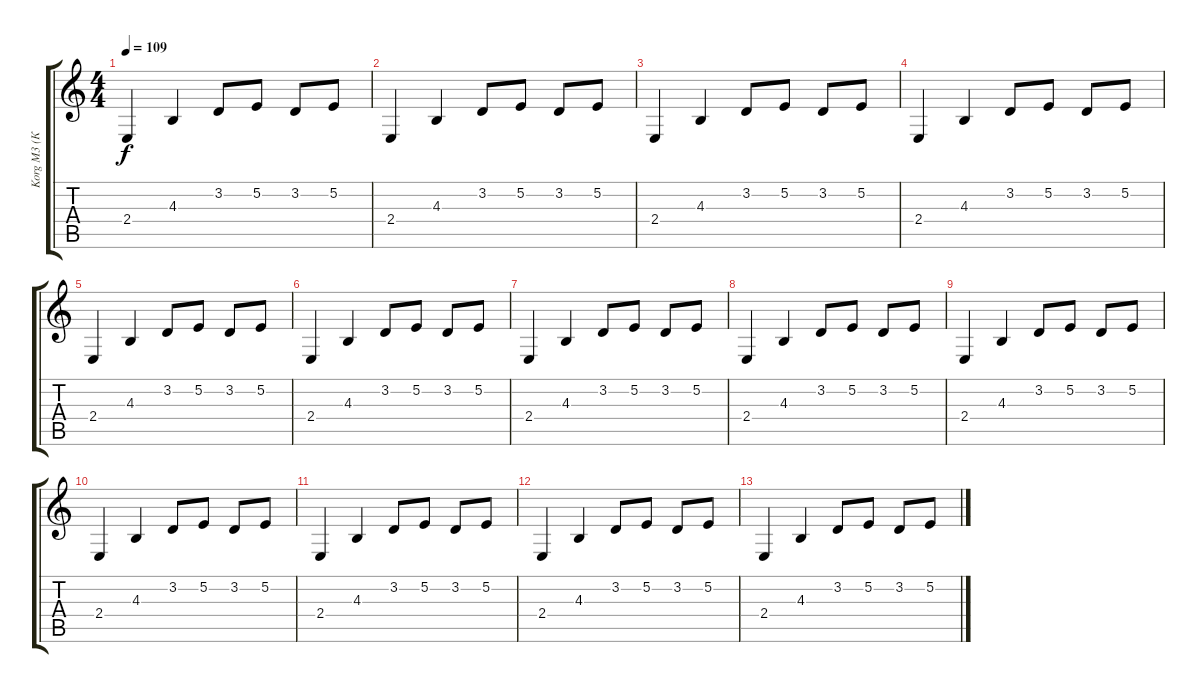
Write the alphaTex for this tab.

\track ("Korg M3 (Константин Бекрев)" "Korg M3 (К") {instrument pad1newage}
\staff {score tabs}
\tuning (E4 B3 G3 D3 A2 E2) {hide}
\ts (4 4)
\tempo 109
\clef g2
\ks c
2.4.4{dy f} 4.3.4 3.2.8 5.2.8 3.2.8 5.2.8 |
2.4.4 4.3.4 3.2.8 5.2.8 3.2.8 5.2.8 |
2.4.4 4.3.4 3.2.8 5.2.8 3.2.8 5.2.8 |
2.4.4 4.3.4 3.2.8 5.2.8 3.2.8 5.2.8 |
2.4.4 4.3.4 3.2.8 5.2.8 3.2.8 5.2.8 |
2.4.4 4.3.4 3.2.8 5.2.8 3.2.8 5.2.8 |
2.4.4 4.3.4 3.2.8 5.2.8 3.2.8 5.2.8 |
2.4.4 4.3.4 3.2.8 5.2.8 3.2.8 5.2.8 |
2.4.4 4.3.4 3.2.8 5.2.8 3.2.8 5.2.8 |
2.4.4 4.3.4 3.2.8 5.2.8 3.2.8 5.2.8 |
2.4.4 4.3.4 3.2.8 5.2.8 3.2.8 5.2.8 |
2.4.4 4.3.4 3.2.8 5.2.8 3.2.8 5.2.8 |
2.4.4 4.3.4 3.2.8 5.2.8 3.2.8 5.2.8
